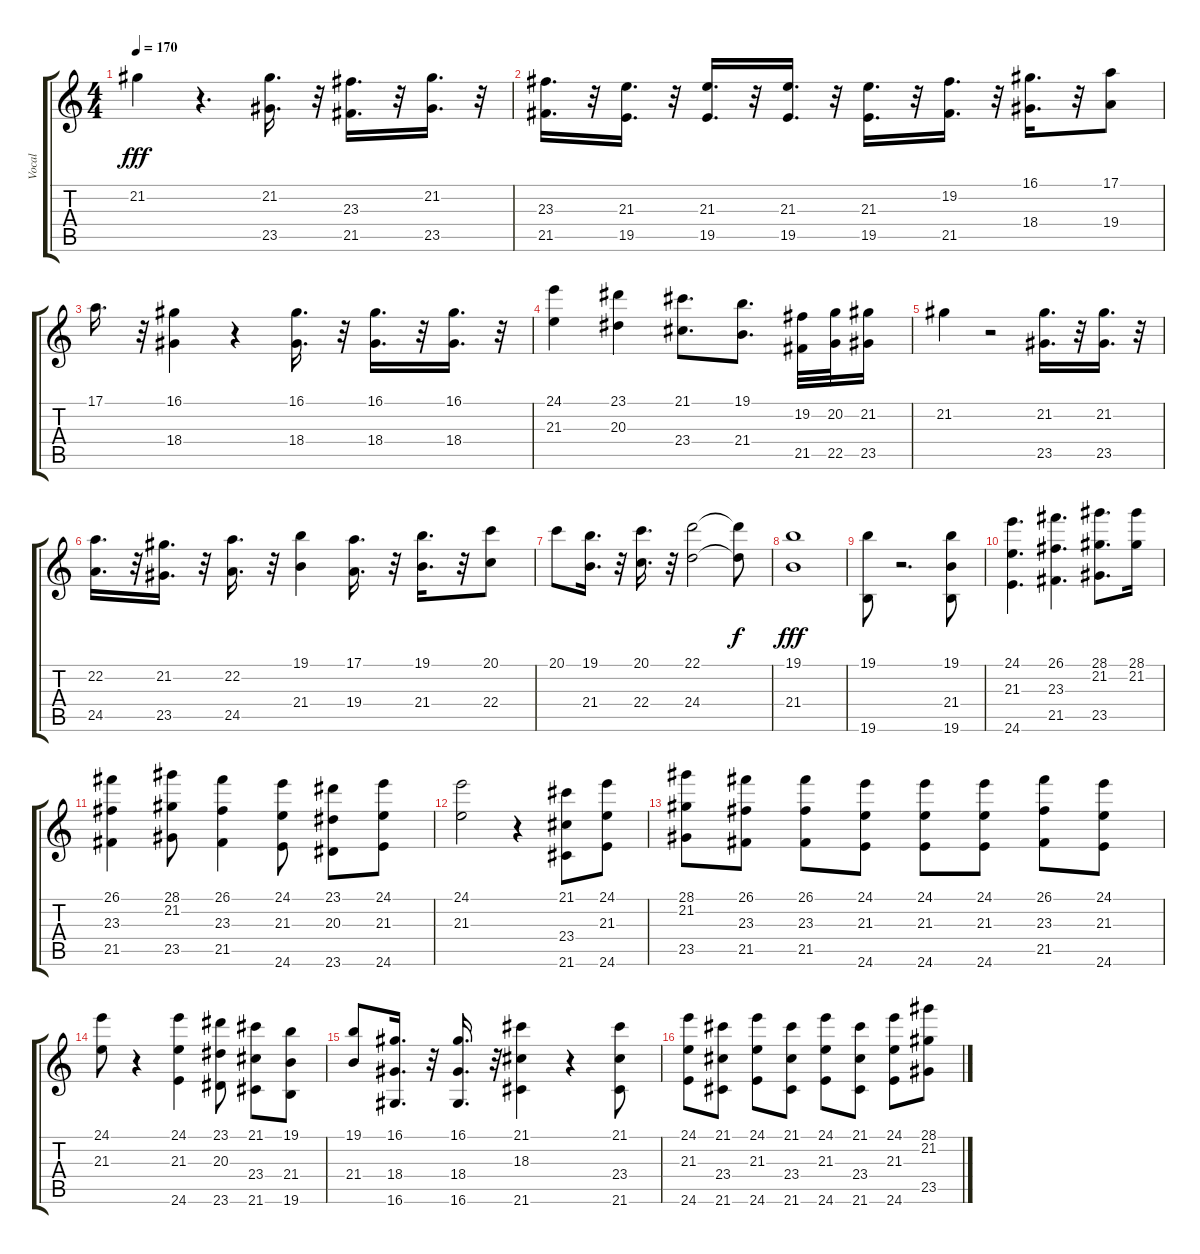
\track ("Vocal" "Vocal") {instrument voiceoohs}
\staff {score tabs}
\tuning (E4 B3 G3 D3 A2 E2) {hide}
\ts (4 4)
\tempo 170
\clef g2
\ks c
21.2.4{dy fff} r.4{d} (21.2 23.5).16{d} r.32 (23.3 21.5).16{d} r.32 (21.2 23.5).16{d} r.32 |
(23.3 21.5).16{d} r.32 (21.3 19.5).16{d} r.32 (21.3 19.5).16{d} r.32 (21.3 19.5).16{d} r.32 (21.3 19.5).16{d} r.32 (19.2 21.5).16{d} r.32 (16.1 18.4).16{d} r.32 (17.1 19.4).8 |
17.1.16{d} r.32 (16.1 18.4).4 r.4 (16.1 18.4).16{d} r.32 (16.1 18.4).16{d} r.32 (16.1 18.4).16{d} r.32 |
(24.1 21.3).4 (23.1 20.3).4 (21.1 23.4).8{d} (19.1 21.4).8{d} (19.2 21.5).32 (20.2 22.5).32 (21.2 23.5).16 |
21.2.4 r.2 (21.2 23.5).16{d} r.32 (21.2 23.5).16{d} r.32 |
(22.2 24.5).16{d} r.32 (21.2 23.5).16{d} r.32 (22.2 24.5).16{d} r.32 (19.1 21.4).4 (17.1 19.4).16{d} r.32 (19.1 21.4).16{d} r.32 (20.1 22.4).8 |
20.1.8 (19.1 21.4).16{d} r.32 (20.1 22.4).16{d} r.32 (22.1 24.4).2 (22.1{t} 24.4{t}).8{dy f} |
(19.1 21.4).1{dy fff} |
(19.1 19.6).8 r.2{d} (19.1 21.4 19.6).8 |
(24.1 21.3 24.6).4{d} (26.1 23.3 21.5).4{d} (28.1 21.2 23.5).8{d} (28.1 21.2).16 |
(26.1 23.3 21.5).4 (28.1 21.2 23.5).8 (26.1 23.3 21.5).4 (24.1 21.3 24.6).8 (23.1 20.3 23.6).8 (24.1 21.3 24.6).8 |
(24.1 21.3).2 r.4 (21.1 23.4 21.6).8 (24.1 21.3 24.6).8 |
(28.1 21.2 23.5).8 (26.1 23.3 21.5).8 (26.1 23.3 21.5).8 (24.1 21.3 24.6).8 (24.1 21.3 24.6).8 (24.1 21.3 24.6).8 (26.1 23.3 21.5).8 (24.1 21.3 24.6).8 |
(24.1 21.3).8 r.4 (24.1 21.3 24.6).4 (23.1 20.3 23.6).8 (21.1 23.4 21.6).8 (19.1 21.4 19.6).8 |
(19.1 21.4).8 (16.1 18.4 16.6).16{d} r.32 (16.1 18.4 16.6).16{d} r.32 (21.1 18.3 21.6).4 r.4 (21.1 23.4 21.6).8 |
(24.1 21.3 24.6).8 (21.1 23.4 21.6).8 (24.1 21.3 24.6).8 (21.1 23.4 21.6).8 (24.1 21.3 24.6).8 (21.1 23.4 21.6).8 (24.1 21.3 24.6).8 (28.1 21.2 23.5).8
